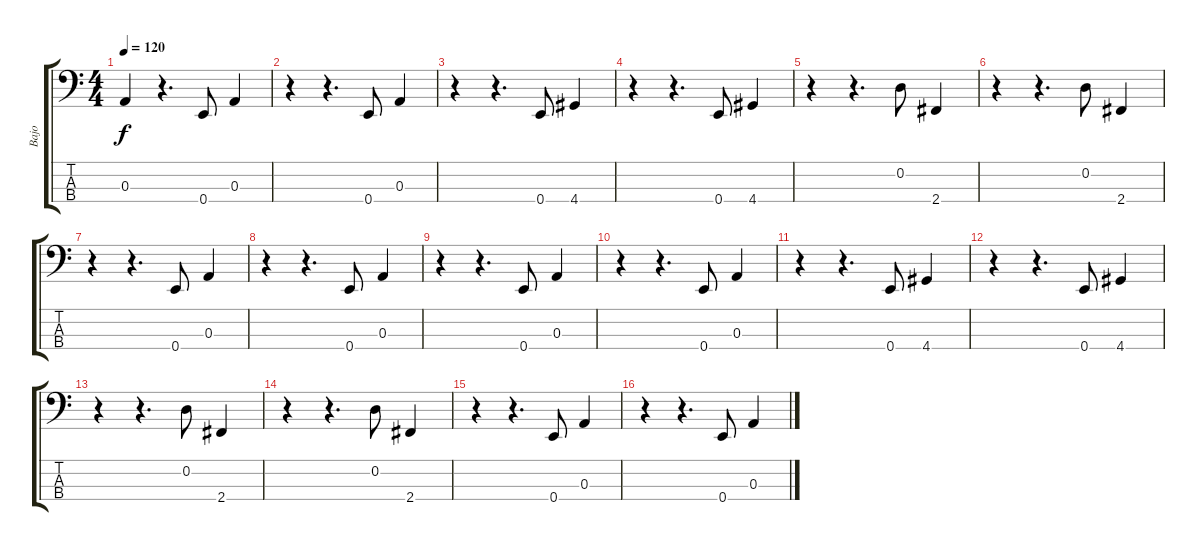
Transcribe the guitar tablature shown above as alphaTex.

\track ("Bajo" "Bajo") {instrument electricbassfinger}
\staff {score tabs}
\tuning (G2 D2 A1 E1) {hide}
\ts (4 4)
\tempo 120
\clef f4
\ks c
0.3.4{dy f} r.4{d} 0.4.8 0.3.4 |
r.4 r.4{d} 0.4.8 0.3.4 |
r.4 r.4{d} 0.4.8 4.4.4 |
r.4 r.4{d} 0.4.8 4.4.4 |
r.4 r.4{d} 0.2.8 2.4.4 |
r.4 r.4{d} 0.2.8 2.4.4 |
r.4 r.4{d} 0.4.8 0.3.4 |
r.4 r.4{d} 0.4.8 0.3.4 |
r.4 r.4{d} 0.4.8 0.3.4 |
r.4 r.4{d} 0.4.8 0.3.4 |
r.4 r.4{d} 0.4.8 4.4.4 |
r.4 r.4{d} 0.4.8 4.4.4 |
r.4 r.4{d} 0.2.8 2.4.4 |
r.4 r.4{d} 0.2.8 2.4.4 |
r.4 r.4{d} 0.4.8 0.3.4 |
r.4 r.4{d} 0.4.8 0.3.4
